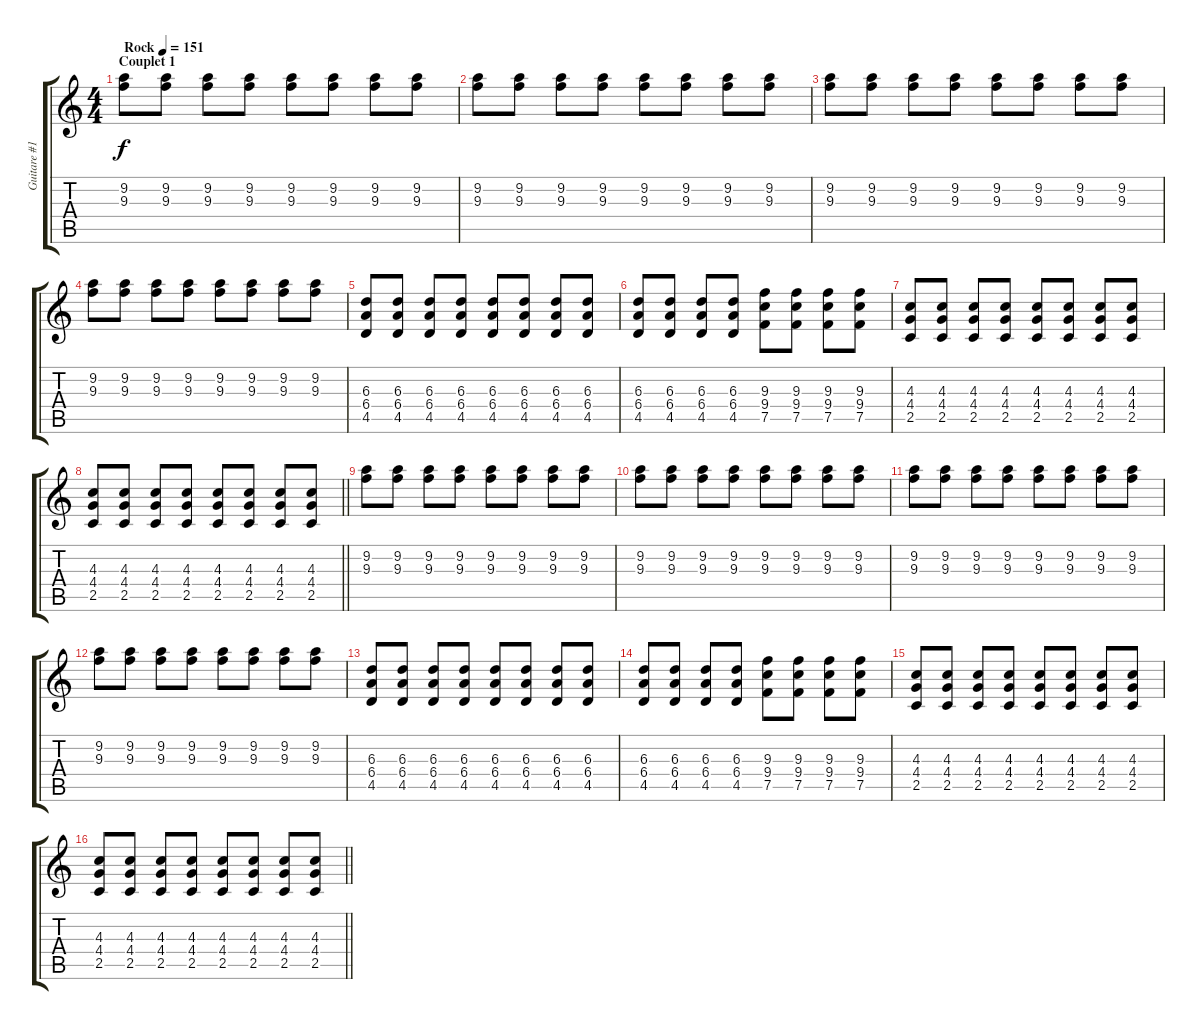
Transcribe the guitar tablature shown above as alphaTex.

\track ("Guitare #1 B.Molko" "Guitare #1") {instrument electricguitarclean}
\staff {score tabs}
\tuning (C4 C4 Ab3 Eb3 Bb2 F2) {hide}
\ts (4 4)
\section ("" "Couplet 1")
\tempo (151 "Rock")
\clef g2
\ks c
(9.2 9.3).8{dy f instrument electricguitarclean} (9.2 9.3).8 (9.2 9.3).8 (9.2 9.3).8 (9.2 9.3).8 (9.2 9.3).8 (9.2 9.3).8 (9.2 9.3).8 |
(9.2 9.3).8 (9.2 9.3).8 (9.2 9.3).8 (9.2 9.3).8 (9.2 9.3).8 (9.2 9.3).8 (9.2 9.3).8 (9.2 9.3).8 |
(9.2 9.3).8 (9.2 9.3).8 (9.2 9.3).8 (9.2 9.3).8 (9.2 9.3).8 (9.2 9.3).8 (9.2 9.3).8 (9.2 9.3).8 |
(9.2 9.3).8 (9.2 9.3).8 (9.2 9.3).8 (9.2 9.3).8 (9.2 9.3).8 (9.2 9.3).8 (9.2 9.3).8 (9.2 9.3).8 |
(6.3 6.4 4.5).8 (6.3 6.4 4.5).8 (6.3 6.4 4.5).8 (6.3 6.4 4.5).8 (6.3 6.4 4.5).8 (6.3 6.4 4.5).8 (6.3 6.4 4.5).8 (6.3 6.4 4.5).8 |
(6.3 6.4 4.5).8 (6.3 6.4 4.5).8 (6.3 6.4 4.5).8 (6.3 6.4 4.5).8 (9.3 9.4 7.5).8 (9.3 9.4 7.5).8 (9.3 9.4 7.5).8 (9.3 9.4 7.5).8 |
(4.3 4.4 2.5).8 (4.3 4.4 2.5).8 (4.3 4.4 2.5).8 (4.3 4.4 2.5).8 (4.3 4.4 2.5).8 (4.3 4.4 2.5).8 (4.3 4.4 2.5).8 (4.3 4.4 2.5).8 |
\barLineRight lightlight
(4.3 4.4 2.5).8 (4.3 4.4 2.5).8 (4.3 4.4 2.5).8 (4.3 4.4 2.5).8 (4.3 4.4 2.5).8 (4.3 4.4 2.5).8 (4.3 4.4 2.5).8 (4.3 4.4 2.5).8 |
(9.2 9.3).8 (9.2 9.3).8 (9.2 9.3).8 (9.2 9.3).8 (9.2 9.3).8 (9.2 9.3).8 (9.2 9.3).8 (9.2 9.3).8 |
(9.2 9.3).8 (9.2 9.3).8 (9.2 9.3).8 (9.2 9.3).8 (9.2 9.3).8 (9.2 9.3).8 (9.2 9.3).8 (9.2 9.3).8 |
(9.2 9.3).8 (9.2 9.3).8 (9.2 9.3).8 (9.2 9.3).8 (9.2 9.3).8 (9.2 9.3).8 (9.2 9.3).8 (9.2 9.3).8 |
(9.2 9.3).8 (9.2 9.3).8 (9.2 9.3).8 (9.2 9.3).8 (9.2 9.3).8 (9.2 9.3).8 (9.2 9.3).8 (9.2 9.3).8 |
(6.3 6.4 4.5).8 (6.3 6.4 4.5).8 (6.3 6.4 4.5).8 (6.3 6.4 4.5).8 (6.3 6.4 4.5).8 (6.3 6.4 4.5).8 (6.3 6.4 4.5).8 (6.3 6.4 4.5).8 |
(6.3 6.4 4.5).8 (6.3 6.4 4.5).8 (6.3 6.4 4.5).8 (6.3 6.4 4.5).8 (9.3 9.4 7.5).8 (9.3 9.4 7.5).8 (9.3 9.4 7.5).8 (9.3 9.4 7.5).8 |
(4.3 4.4 2.5).8 (4.3 4.4 2.5).8 (4.3 4.4 2.5).8 (4.3 4.4 2.5).8 (4.3 4.4 2.5).8 (4.3 4.4 2.5).8 (4.3 4.4 2.5).8 (4.3 4.4 2.5).8 |
\barLineRight lightlight
(4.3 4.4 2.5).8 (4.3 4.4 2.5).8 (4.3 4.4 2.5).8 (4.3 4.4 2.5).8 (4.3 4.4 2.5).8 (4.3 4.4 2.5).8 (4.3 4.4 2.5).8 (4.3 4.4 2.5).8
